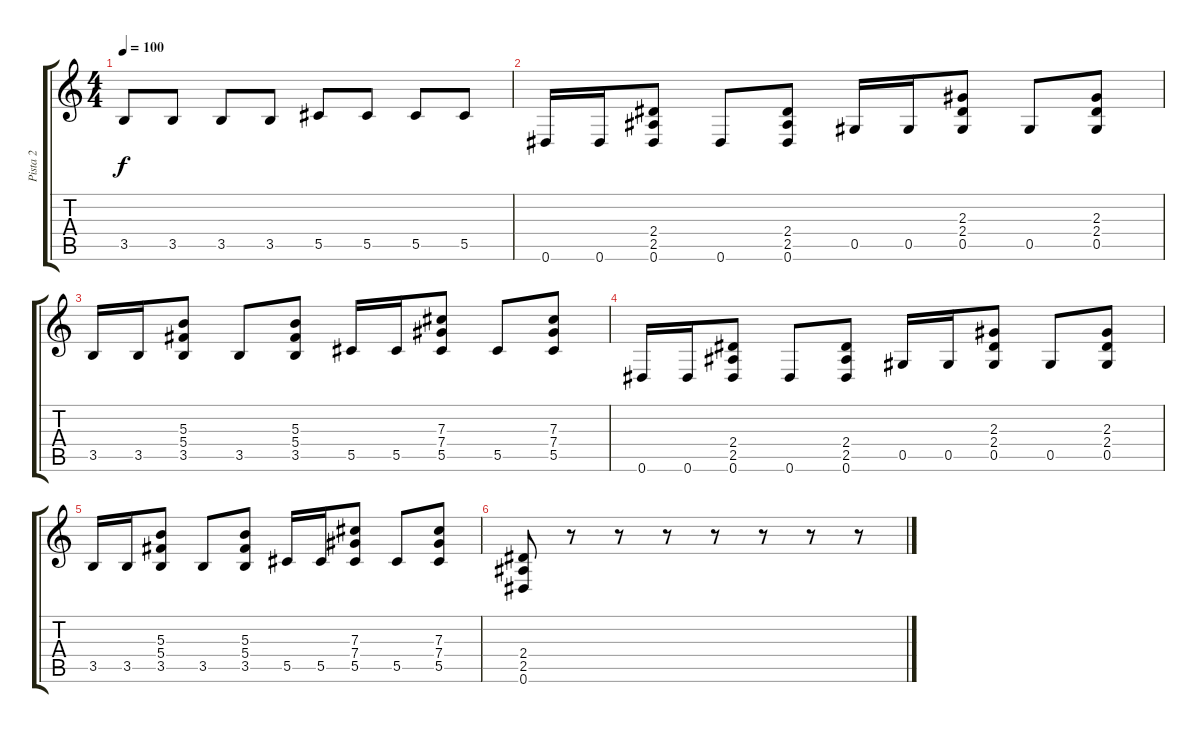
\track ("Pista 2" "Pista 2") {instrument distortionguitar}
\staff {score tabs}
\tuning (Eb4 Bb3 Gb3 Db3 Ab2 Eb2) {hide}
\ts (4 4)
\tempo 100
\clef g2
\ks c
3.5.8{dy f} 3.5.8 3.5.8 3.5.8 5.5.8 5.5.8 5.5.8 5.5.8 |
0.6.16 0.6.16 (2.4 2.5 0.6).8 0.6.8 (2.4 2.5 0.6).8 0.5.16 0.5.16 (2.3 2.4 0.5).8 0.5.8 (2.3 2.4 0.5).8 |
3.5.16 3.5.16 (5.3 5.4 3.5).8 3.5.8 (5.3 5.4 3.5).8 5.5.16 5.5.16 (7.3 7.4 5.5).8 5.5.8 (7.3 7.4 5.5).8 |
0.6.16 0.6.16 (2.4 2.5 0.6).8 0.6.8 (2.4 2.5 0.6).8 0.5.16 0.5.16 (2.3 2.4 0.5).8 0.5.8 (2.3 2.4 0.5).8 |
3.5.16 3.5.16 (5.3 5.4 3.5).8 3.5.8 (5.3 5.4 3.5).8 5.5.16 5.5.16 (7.3 7.4 5.5).8 5.5.8 (7.3 7.4 5.5).8 |
(2.4 2.5 0.6).8 r.8 r.8 r.8 r.8 r.8 r.8 r.8
